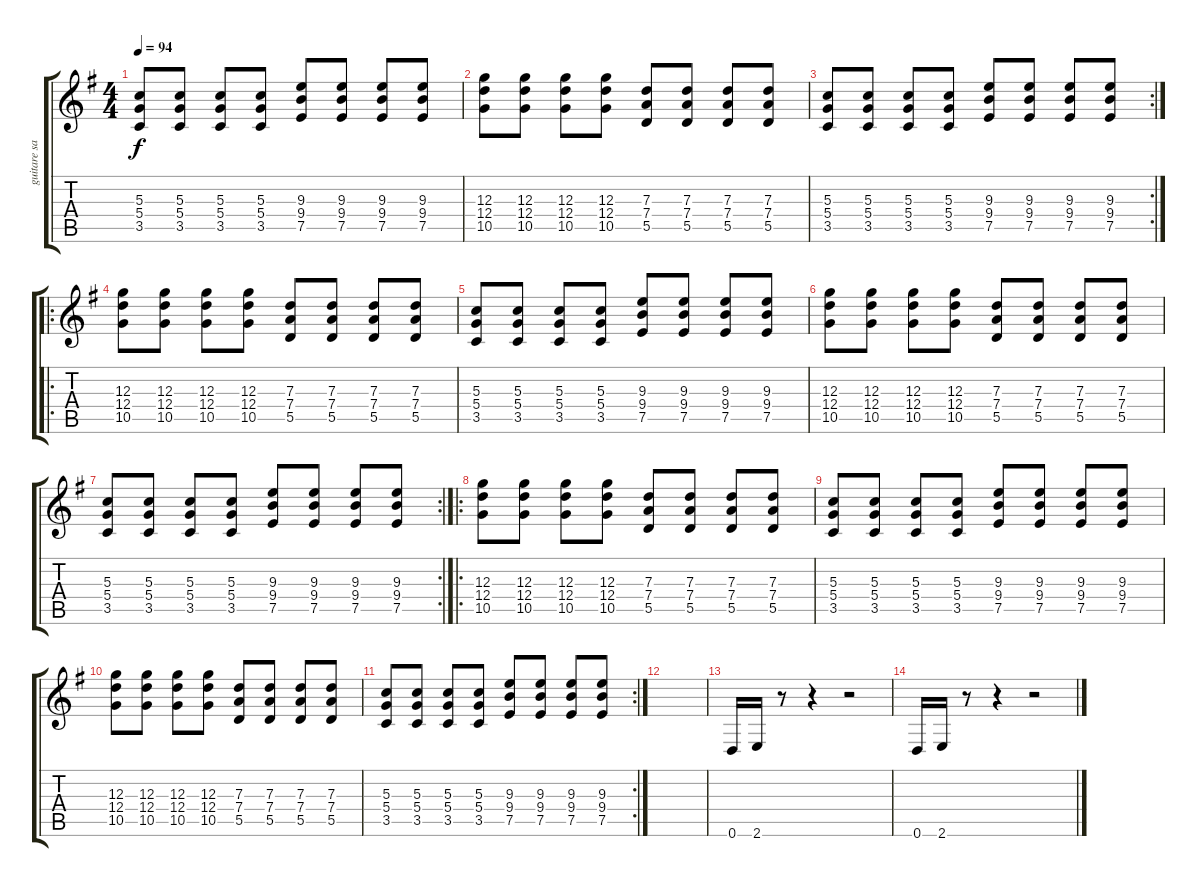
\track ("guitare saturée" "guitare sa") {instrument overdrivenguitar}
\staff {score tabs}
\tuning (E4 B3 G3 D3 A2 D2) {hide}
\ts (4 4)
\tempo 94
\clef g2
\ks g
(5.3 5.4 3.5).8{dy f} (5.3 5.4 3.5).8 (5.3 5.4 3.5).8 (5.3 5.4 3.5).8 (9.3 9.4 7.5).8 (9.3 9.4 7.5).8 (9.3 9.4 7.5).8 (9.3 9.4 7.5).8 |
(12.3 12.4 10.5).8 (12.3 12.4 10.5).8 (12.3 12.4 10.5).8 (12.3 12.4 10.5).8 (7.3 7.4 5.5).8 (7.3 7.4 5.5).8 (7.3 7.4 5.5).8 (7.3 7.4 5.5).8 |
\rc 2
(5.3 5.4 3.5).8 (5.3 5.4 3.5).8 (5.3 5.4 3.5).8 (5.3 5.4 3.5).8 (9.3 9.4 7.5).8 (9.3 9.4 7.5).8 (9.3 9.4 7.5).8 (9.3 9.4 7.5).8 |
\ro
(12.3 12.4 10.5).8 (12.3 12.4 10.5).8 (12.3 12.4 10.5).8 (12.3 12.4 10.5).8 (7.3 7.4 5.5).8 (7.3 7.4 5.5).8 (7.3 7.4 5.5).8 (7.3 7.4 5.5).8 |
(5.3 5.4 3.5).8 (5.3 5.4 3.5).8 (5.3 5.4 3.5).8 (5.3 5.4 3.5).8 (9.3 9.4 7.5).8 (9.3 9.4 7.5).8 (9.3 9.4 7.5).8 (9.3 9.4 7.5).8 |
(12.3 12.4 10.5).8 (12.3 12.4 10.5).8 (12.3 12.4 10.5).8 (12.3 12.4 10.5).8 (7.3 7.4 5.5).8 (7.3 7.4 5.5).8 (7.3 7.4 5.5).8 (7.3 7.4 5.5).8 |
\rc 2
(5.3 5.4 3.5).8 (5.3 5.4 3.5).8 (5.3 5.4 3.5).8 (5.3 5.4 3.5).8 (9.3 9.4 7.5).8 (9.3 9.4 7.5).8 (9.3 9.4 7.5).8 (9.3 9.4 7.5).8 |
\ro
(12.3 12.4 10.5).8 (12.3 12.4 10.5).8 (12.3 12.4 10.5).8 (12.3 12.4 10.5).8 (7.3 7.4 5.5).8 (7.3 7.4 5.5).8 (7.3 7.4 5.5).8 (7.3 7.4 5.5).8 |
(5.3 5.4 3.5).8 (5.3 5.4 3.5).8 (5.3 5.4 3.5).8 (5.3 5.4 3.5).8 (9.3 9.4 7.5).8 (9.3 9.4 7.5).8 (9.3 9.4 7.5).8 (9.3 9.4 7.5).8 |
(12.3 12.4 10.5).8 (12.3 12.4 10.5).8 (12.3 12.4 10.5).8 (12.3 12.4 10.5).8 (7.3 7.4 5.5).8 (7.3 7.4 5.5).8 (7.3 7.4 5.5).8 (7.3 7.4 5.5).8 |
\rc 2
(5.3 5.4 3.5).8 (5.3 5.4 3.5).8 (5.3 5.4 3.5).8 (5.3 5.4 3.5).8 (9.3 9.4 7.5).8 (9.3 9.4 7.5).8 (9.3 9.4 7.5).8 (9.3 9.4 7.5).8 |
|
0.6.16 2.6.16 r.8 r.4 r.2 |
0.6.16 2.6.16 r.8 r.4 r.2
